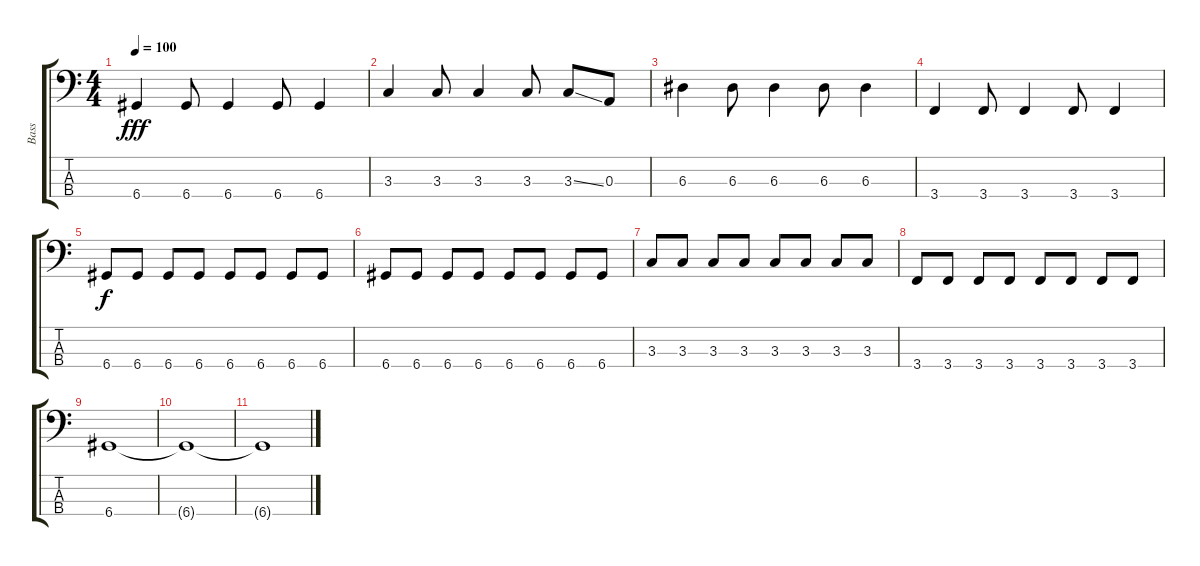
\track ("Bass" "Bass") {instrument electricbasspick}
\staff {score tabs}
\tuning (G2 D2 A1 D1) {hide}
\ts (4 4)
\tempo 100
\clef f4
\ks c
6.4.4{dy fff} 6.4.8 6.4.4 6.4.8 6.4.4 |
3.3.4 3.3.8 3.3.4 3.3.8 3.3{ss}.8 0.3.8 |
6.3.4 6.3.8 6.3.4 6.3.8 6.3.4 |
3.4.4 3.4.8 3.4.4 3.4.8 3.4.4 |
6.4.8{dy f} 6.4.8 6.4.8 6.4.8 6.4.8 6.4.8 6.4.8 6.4.8 |
6.4.8 6.4.8 6.4.8 6.4.8 6.4.8 6.4.8 6.4.8 6.4.8 |
3.3.8 3.3.8 3.3.8 3.3.8 3.3.8 3.3.8 3.3.8 3.3.8 |
3.4.8 3.4.8 3.4.8 3.4.8 3.4.8 3.4.8 3.4.8 3.4.8 |
6.4.1 |
6.4{t}.1 |
6.4{t}.1
